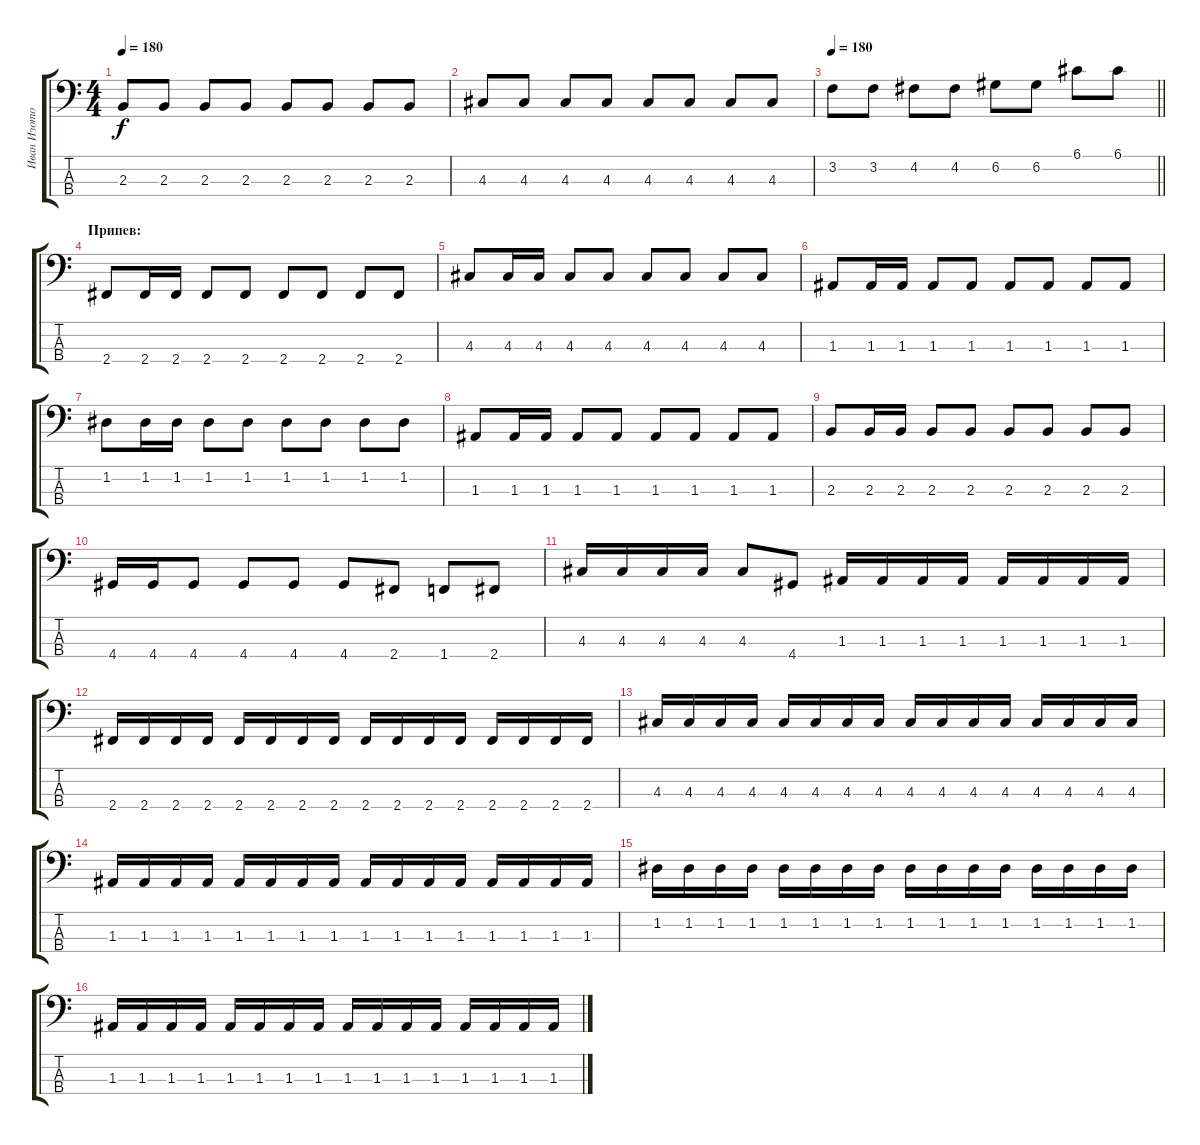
\track ("Иван Изотов" "Иван Изото") {instrument electricbasspick}
\staff {score tabs}
\tuning (G2 D2 A1 E1) {hide}
\ts (4 4)
\tempo 180
\clef f4
\ks c
2.3.8{dy f} 2.3.8 2.3.8 2.3.8 2.3.8 2.3.8 2.3.8 2.3.8 |
4.3.8 4.3.8 4.3.8 4.3.8 4.3.8 4.3.8 4.3.8 4.3.8 |
\tempo 180
\barLineRight lightlight
3.2.8 3.2.8 4.2.8 4.2.8 6.2.8 6.2.8 6.1.8 6.1.8 |
\section ("" "Припев:")
2.4.8 2.4.16 2.4.16 2.4.8 2.4.8 2.4.8 2.4.8 2.4.8 2.4.8 |
4.3.8 4.3.16 4.3.16 4.3.8 4.3.8 4.3.8 4.3.8 4.3.8 4.3.8 |
1.3.8 1.3.16 1.3.16 1.3.8 1.3.8 1.3.8 1.3.8 1.3.8 1.3.8 |
1.2.8 1.2.16 1.2.16 1.2.8 1.2.8 1.2.8 1.2.8 1.2.8 1.2.8 |
1.3.8 1.3.16 1.3.16 1.3.8 1.3.8 1.3.8 1.3.8 1.3.8 1.3.8 |
2.3.8 2.3.16 2.3.16 2.3.8 2.3.8 2.3.8 2.3.8 2.3.8 2.3.8 |
4.4.16 4.4.16 4.4.8 4.4.8 4.4.8 4.4.8 2.4.8 1.4.8 2.4.8 |
4.3.16 4.3.16 4.3.16 4.3.16 4.3.8 4.4.8 1.3.16 1.3.16 1.3.16 1.3.16 1.3.16 1.3.16 1.3.16 1.3.16 |
2.4.16 2.4.16 2.4.16 2.4.16 2.4.16 2.4.16 2.4.16 2.4.16 2.4.16 2.4.16 2.4.16 2.4.16 2.4.16 2.4.16 2.4.16 2.4.16 |
4.3.16 4.3.16 4.3.16 4.3.16 4.3.16 4.3.16 4.3.16 4.3.16 4.3.16 4.3.16 4.3.16 4.3.16 4.3.16 4.3.16 4.3.16 4.3.16 |
1.3.16 1.3.16 1.3.16 1.3.16 1.3.16 1.3.16 1.3.16 1.3.16 1.3.16 1.3.16 1.3.16 1.3.16 1.3.16 1.3.16 1.3.16 1.3.16 |
1.2.16 1.2.16 1.2.16 1.2.16 1.2.16 1.2.16 1.2.16 1.2.16 1.2.16 1.2.16 1.2.16 1.2.16 1.2.16 1.2.16 1.2.16 1.2.16 |
1.3.16 1.3.16 1.3.16 1.3.16 1.3.16 1.3.16 1.3.16 1.3.16 1.3.16 1.3.16 1.3.16 1.3.16 1.3.16 1.3.16 1.3.16 1.3.16
